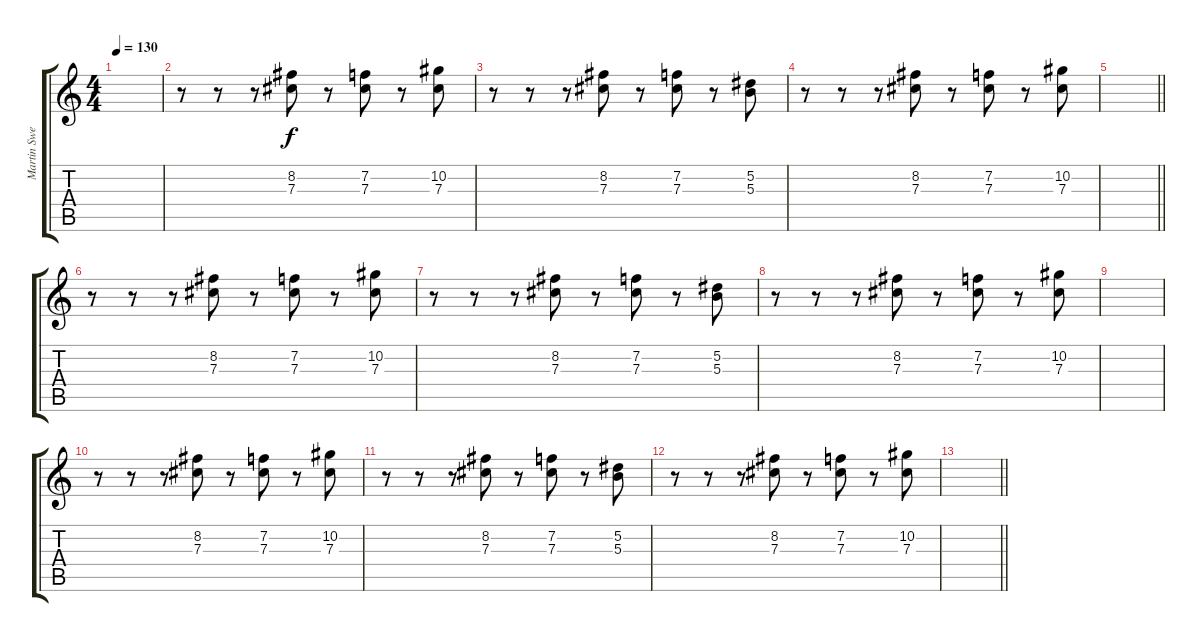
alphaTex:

\track ("Martin Sweet (Guitar 1)" "Martin Swe") {instrument overdrivenguitar}
\staff {score tabs}
\tuning (Eb4 Bb3 Gb3 Db3 Ab2 Eb2) {hide}
\ts (4 4)
\tempo 130
\clef g2
\ks c
|
r.8 r.8 r.8 (8.2 7.3).8 r.8 (7.2 7.3).8 r.8 (10.2 7.3).8 |
r.8 r.8 r.8 (8.2 7.3).8 r.8 (7.2 7.3).8 r.8 (5.2 5.3).8 |
r.8 r.8 r.8 (8.2 7.3).8 r.8 (7.2 7.3).8 r.8 (10.2 7.3).8 |
\barLineRight lightlight
|
r.8{instrument overdrivenguitar} r.8 r.8 (8.2 7.3).8 r.8 (7.2 7.3).8 r.8 (10.2 7.3).8 |
r.8 r.8 r.8 (8.2 7.3).8 r.8 (7.2 7.3).8 r.8 (5.2 5.3).8 |
r.8 r.8 r.8 (8.2 7.3).8 r.8 (7.2 7.3).8 r.8 (10.2 7.3).8 |
|
r.8 r.8 r.8 (8.2 7.3).8 r.8 (7.2 7.3).8 r.8 (10.2 7.3).8 |
r.8 r.8 r.8 (8.2 7.3).8 r.8 (7.2 7.3).8 r.8 (5.2 5.3).8 |
r.8 r.8 r.8 (8.2 7.3).8 r.8 (7.2 7.3).8 r.8 (10.2 7.3).8 |
\barLineRight lightlight
